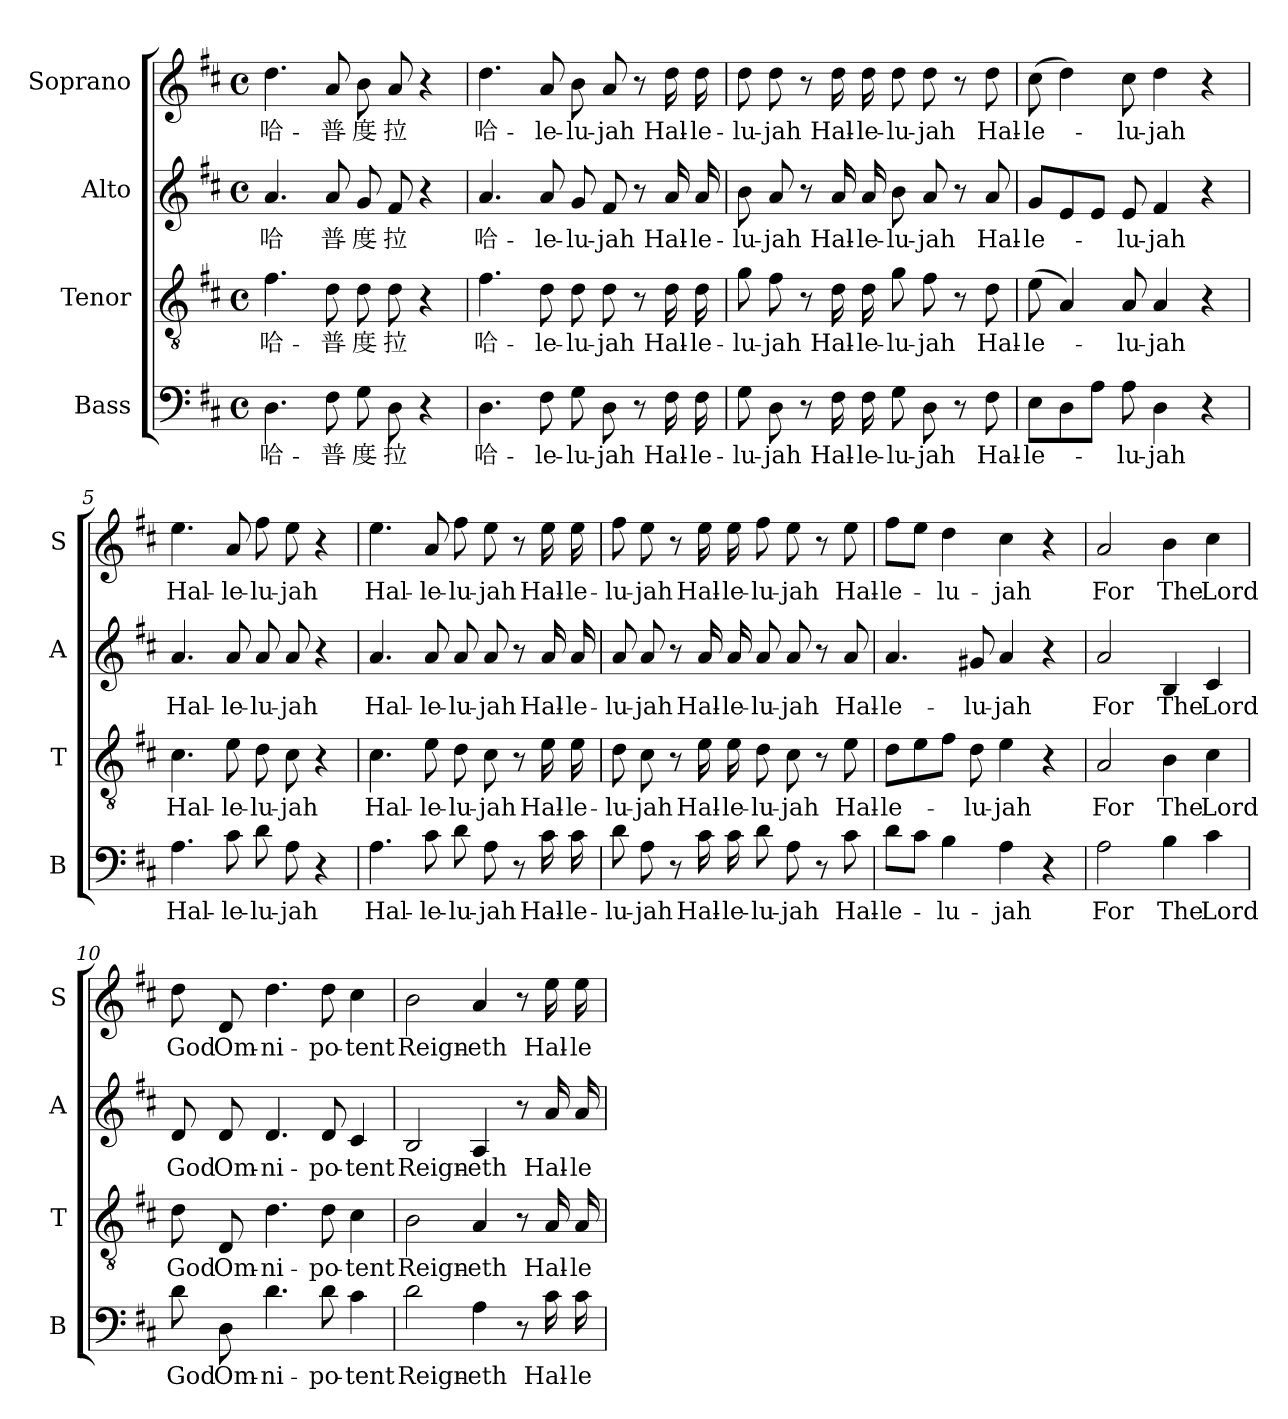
**kern	**text	**kern	**text	**kern	**text	**kern	**text
*part4	*part4	*part3	*part3	*part2	*part2	*part1	*part1
*staff4	*staff4	*staff3	*staff3	*staff2	*staff2	*staff1	*staff1
*I"Bass	*	*I"Tenor	*	*I"Alto	*	*I"Soprano	*
*I'B	*	*I'T	*	*I'A	*	*I'S	*
*clefF4	*	*clefGv2	*	*clefG2	*	*clefG2	*
*k[f#c#]	*	*k[f#c#]	*	*k[f#c#]	*	*k[f#c#]	*
*D:	*	*D:	*	*D:	*	*D:	*
*M4/4	*	*M4/4	*	*M4/4	*	*M4/4	*
*met(c)	*	*met(c)	*	*met(c)	*	*met(c)	*
*MM120	*	*MM120	*	*MM120	*	*MM120	*
=1	=1	=1	=1	=1	=1	=1	=1
!	!LO:LY:b	!	!LO:LY:b	!	!LO:LY:b	!	!LO:LY:b
4.D\	哈-	4.f#\	哈-	4.a/	哈	4.dd\	哈-
!	!LO:LY:b	!	!LO:LY:b	!	!LO:LY:b	!	!LO:LY:b
8F#\	-普-	8d\	-普-	8a/	普-	8a/	-普-
!	!LO:LY:b	!	!LO:LY:b	!	!LO:LY:b	!	!LO:LY:b
8G\	-度-	8d\	-度-	8g/	-度-	8b\	-度-
!	!LO:LY:b	!	!LO:LY:b	!	!LO:LY:b	!	!LO:LY:b
8D\	-拉	8d\	-拉	8f#/	-拉	8a/	-拉
4r	.	4r	.	4r	.	4r	.
=2	=2	=2	=2	=2	=2	=2	=2
!	!LO:LY:b	!	!LO:LY:b	!	!LO:LY:b	!	!LO:LY:b
4.D\	哈-	4.f#\	哈-	4.a/	哈-	4.dd\	哈-
!	!LO:LY:b	!	!LO:LY:b	!	!LO:LY:b	!	!LO:LY:b
8F#\	-le-	8d\	-le-	8a/	-le-	8a/	-le-
!	!LO:LY:b	!	!LO:LY:b	!	!LO:LY:b	!	!LO:LY:b
8G\	-lu-	8d\	-lu-	8g/	-lu-	8b\	-lu-
!	!LO:LY:b	!	!LO:LY:b	!	!LO:LY:b	!	!LO:LY:b
8D\	-jah	8d\	-jah	8f#/	-jah	8a/	-jah
8r	.	8r	.	8r	.	8r	.
!	!LO:LY:b	!	!LO:LY:b	!	!LO:LY:b	!	!LO:LY:b
16F#\	Hal-	16d\	Hal-	16a/	Hal-	16dd\	Hal-
!	!LO:LY:b	!	!LO:LY:b	!	!LO:LY:b	!	!LO:LY:b
16F#\	-le-	16d\	-le-	16a/	-le-	16dd\	-le-
=3	=3	=3	=3	=3	=3	=3	=3
!	!LO:LY:b	!	!LO:LY:b	!	!LO:LY:b	!	!LO:LY:b
8G\	-lu-	8g\	-lu-	8b\	-lu-	8dd\	-lu-
!	!LO:LY:b	!	!LO:LY:b	!	!LO:LY:b	!	!LO:LY:b
8D\	-jah	8f#\	-jah	8a/	-jah	8dd\	-jah
8r	.	8r	.	8r	.	8r	.
!	!LO:LY:b	!	!LO:LY:b	!	!LO:LY:b	!	!LO:LY:b
16F#\	Hal-	16d\	Hal-	16a/	Hal-	16dd\	Hal-
!	!LO:LY:b	!	!LO:LY:b	!	!LO:LY:b	!	!LO:LY:b
16F#\	-le-	16d\	-le-	16a/	-le-	16dd\	-le-
!	!LO:LY:b	!	!LO:LY:b	!	!LO:LY:b	!	!LO:LY:b
8G\	-lu-	8g\	-lu-	8b\	-lu-	8dd\	-lu-
!	!LO:LY:b	!	!LO:LY:b	!	!LO:LY:b	!	!LO:LY:b
8D\	-jah	8f#\	-jah	8a/	-jah	8dd\	-jah
8r	.	8r	.	8r	.	8r	.
!	!LO:LY:b	!	!LO:LY:b	!	!LO:LY:b	!	!LO:LY:b
8F#\	Hal-	8d\	Hal-	8a/	Hal-	8dd\	Hal-
!!LO:LB:g=z
=4	=4	=4	=4	=4	=4	=4	=4
!	!LO:LY:b	!	!LO:LY:b	!	!LO:LY:b	!	!LO:LY:b
8E\L	-le-	(>8e\	-le-	8g/L	-le-	(>8cc#\	-le-
8D\	.	4A/)	.	8e/	.	4dd\)	.
8A\J	.	.	.	8e/J	.	.	.
!	!LO:LY:b	!	!LO:LY:b	!	!LO:LY:b	!	!LO:LY:b
8A\	-lu-	8A/	-lu-	8e/	-lu-	8cc#\	-lu-
!	!LO:LY:b	!	!LO:LY:b	!	!LO:LY:b	!	!LO:LY:b
4D\	-jah	4A/	-jah	4f#/	-jah	4dd\	-jah
4r	.	4r	.	4r	.	4r	.
=5	=5	=5	=5	=5	=5	=5	=5
!	!LO:LY:b	!	!LO:LY:b	!	!LO:LY:b	!	!LO:LY:b
4.A\	Hal-	4.c#\	Hal-	4.a/	Hal-	4.ee\	Hal-
!	!LO:LY:b	!	!LO:LY:b	!	!LO:LY:b	!	!LO:LY:b
8c#\	-le-	8e\	-le-	8a/	-le-	8a/	-le-
!	!LO:LY:b	!	!LO:LY:b	!	!LO:LY:b	!	!LO:LY:b
8d\	-lu-	8d\	-lu-	8a/	-lu-	8ff#\	-lu-
!	!LO:LY:b	!	!LO:LY:b	!	!LO:LY:b	!	!LO:LY:b
8A\	-jah	8c#\	-jah	8a/	-jah	8ee\	-jah
4r	.	4r	.	4r	.	4r	.
=6	=6	=6	=6	=6	=6	=6	=6
!	!LO:LY:b	!	!LO:LY:b	!	!LO:LY:b	!	!LO:LY:b
4.A\	Hal-	4.c#\	Hal-	4.a/	Hal-	4.ee\	Hal-
!	!LO:LY:b	!	!LO:LY:b	!	!LO:LY:b	!	!LO:LY:b
8c#\	-le-	8e\	-le-	8a/	-le-	8a/	-le-
!	!LO:LY:b	!	!LO:LY:b	!	!LO:LY:b	!	!LO:LY:b
8d\	-lu-	8d\	-lu-	8a/	-lu-	8ff#\	-lu-
!	!LO:LY:b	!	!LO:LY:b	!	!LO:LY:b	!	!LO:LY:b
8A\	-jah	8c#\	-jah	8a/	-jah	8ee\	-jah
8r	.	8r	.	8r	.	8r	.
!	!LO:LY:b	!	!LO:LY:b	!	!LO:LY:b	!	!LO:LY:b
16c#\	Hal-	16e\	Hal-	16a/	Hal-	16ee\	Hal-
!	!LO:LY:b	!	!LO:LY:b	!	!LO:LY:b	!	!LO:LY:b
16c#\	-le-	16e\	-le-	16a/	-le-	16ee\	-le-
!!LO:PB:g=z
=7	=7	=7	=7	=7	=7	=7	=7
!	!LO:LY:b	!	!LO:LY:b	!	!LO:LY:b	!	!LO:LY:b
8d\	-lu-	8d\	-lu-	8a/	-lu-	8ff#\	-lu-
!	!LO:LY:b	!	!LO:LY:b	!	!LO:LY:b	!	!LO:LY:b
8A\	-jah	8c#\	-jah	8a/	-jah	8ee\	-jah
8r	.	8r	.	8r	.	8r	.
!	!LO:LY:b	!	!LO:LY:b	!	!LO:LY:b	!	!LO:LY:b
16c#\	Hal-	16e\	Hal-	16a/	Hal-	16ee\	Hal-
!	!LO:LY:b	!	!LO:LY:b	!	!LO:LY:b	!	!LO:LY:b
16c#\	-le-	16e\	-le-	16a/	-le-	16ee\	-le-
!	!LO:LY:b	!	!LO:LY:b	!	!LO:LY:b	!	!LO:LY:b
8d\	-lu-	8d\	-lu-	8a/	-lu-	8ff#\	-lu-
!	!LO:LY:b	!	!LO:LY:b	!	!LO:LY:b	!	!LO:LY:b
8A\	-jah	8c#\	-jah	8a/	-jah	8ee\	-jah
8r	.	8r	.	8r	.	8r	.
!	!LO:LY:b	!	!LO:LY:b	!	!LO:LY:b	!	!LO:LY:b
8c#\	Hal-	8e\	Hal-	8a/	Hal-	8ee\	Hal-
=8	=8	=8	=8	=8	=8	=8	=8
!	!LO:LY:b	!	!LO:LY:b	!	!LO:LY:b	!	!LO:LY:b
8d\L	-le-	8d\L	-le-	4.a/	-le-	8ff#\L	-le-
8c#\J	.	8e\	.	.	.	8ee\J	.
!	!LO:LY:b	!	!	!	!	!	!LO:LY:b
4B\	-lu-	8f#\J	.	.	.	4dd\	-lu-
!	!	!	!LO:LY:b	!	!LO:LY:b	!	!
.	.	8d\	-lu-	8g#X/	-lu-	.	.
!	!LO:LY:b	!	!LO:LY:b	!	!LO:LY:b	!	!LO:LY:b
4A\	-jah	4e\	-jah	4a/	-jah	4cc#\	-jah
4r	.	4r	.	4r	.	4r	.
=9	=9	=9	=9	=9	=9	=9	=9
!	!LO:LY:b	!	!LO:LY:b	!	!LO:LY:b	!	!LO:LY:b
2A\	For	2A/	For	2a/	For	2a/	For
!	!LO:LY:b	!	!LO:LY:b	!	!LO:LY:b	!	!LO:LY:b
4B\	The	4B\	The	4B/	The	4b\	The
!	!LO:LY:b	!	!LO:LY:b	!	!LO:LY:b	!	!LO:LY:b
4c#\	Lord	4c#\	Lord	4c#/	Lord	4cc#\	Lord
!!LO:LB:g=z
=10	=10	=10	=10	=10	=10	=10	=10
!	!LO:LY:b	!	!LO:LY:b	!	!LO:LY:b	!	!LO:LY:b
8d\	God	8d\	God	8d/	God	8dd\	God
!	!LO:LY:b	!	!LO:LY:b	!	!LO:LY:b	!	!LO:LY:b
8D\	Om-	8D/	Om-	8d/	Om-	8d/	Om-
!	!LO:LY:b	!	!LO:LY:b	!	!LO:LY:b	!	!LO:LY:b
4.d\	-ni-	4.d\	-ni-	4.d/	-ni-	4.dd\	-ni-
!	!LO:LY:b	!	!LO:LY:b	!	!LO:LY:b	!	!LO:LY:b
8d\	-po-	8d\	-po-	8d/	-po-	8dd\	-po-
!	!LO:LY:b	!	!LO:LY:b	!	!LO:LY:b	!	!LO:LY:b
4c#\	-tent	4c#\	-tent	4c#/	-tent	4cc#\	-tent
=11	=11	=11	=11	=11	=11	=11	=11
!	!LO:LY:b	!	!LO:LY:b	!	!LO:LY:b	!	!LO:LY:b
2d\	Reign-	2B\	Reign-	2B/	Reign-	2b\	Reign-
!	!LO:LY:b	!	!LO:LY:b	!	!LO:LY:b	!	!LO:LY:b
4A\	-eth	4A/	-eth	4A/	-eth	4a/	-eth
8r	.	8r	.	8r	.	8r	.
!	!LO:LY:b	!	!LO:LY:b	!	!LO:LY:b	!	!LO:LY:b
16c#\	Hal-	16A/	Hal-	16a/	Hal-	16ee\	Hal-
!	!LO:LY:b	!	!LO:LY:b	!	!LO:LY:b	!	!LO:LY:b
16c#\	-le-	16A/	-le-	16a/	-le-	16ee\	-le-
=	=	=	=	=	=	=	=
*-	*-	*-	*-	*-	*-	*-	*-
